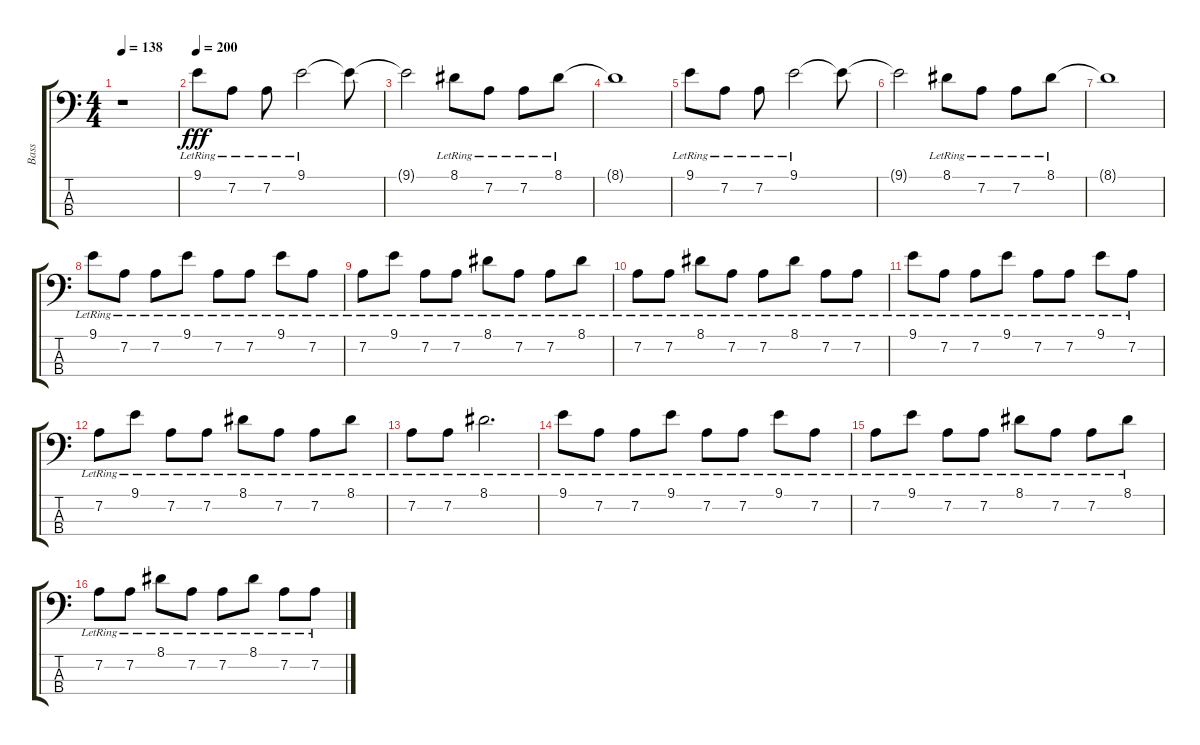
\track ("Bass" "Bass") {instrument electricbasspick}
\staff {score tabs}
\tuning (G2 D2 A1 E1) {hide}
\ts (4 4)
\tempo 138
\clef f4
\ks c
r.1{dy fff volume 16 instrument electricbasspick} |
\tempo 200
9.1{lr}.8 7.2{lr}.8 7.2{lr}.8 9.1{lr}.2 9.1{t}.8 |
9.1{t}.2 8.1{lr}.8 7.2{lr}.8 7.2{lr}.8 8.1{lr}.8 |
8.1{t}.1 |
9.1{lr}.8 7.2{lr}.8 7.2{lr}.8 9.1{lr}.2 9.1{t}.8 |
9.1{t}.2 8.1{lr}.8 7.2{lr}.8 7.2{lr}.8 8.1{lr}.8 |
8.1{t}.1 |
9.1{lr}.8 7.2{lr}.8 7.2{lr}.8 9.1{lr}.8 7.2{lr}.8 7.2{lr}.8 9.1{lr}.8 7.2{lr}.8 |
7.2{lr}.8 9.1{lr}.8 7.2{lr}.8 7.2{lr}.8 8.1{lr}.8 7.2{lr}.8 7.2{lr}.8 8.1{lr}.8 |
7.2{lr}.8 7.2{lr}.8 8.1{lr}.8 7.2{lr}.8 7.2{lr}.8 8.1{lr}.8 7.2{lr}.8 7.2{lr}.8 |
9.1{lr}.8 7.2{lr}.8 7.2{lr}.8 9.1{lr}.8 7.2{lr}.8 7.2{lr}.8 9.1{lr}.8 7.2{lr}.8 |
7.2{lr}.8 9.1{lr}.8 7.2{lr}.8 7.2{lr}.8 8.1{lr}.8 7.2{lr}.8 7.2{lr}.8 8.1{lr}.8 |
7.2{lr}.8 7.2{lr}.8 8.1{lr}.2{d} |
9.1{lr}.8 7.2{lr}.8 7.2{lr}.8 9.1{lr}.8 7.2{lr}.8 7.2{lr}.8 9.1{lr}.8 7.2{lr}.8 |
7.2{lr}.8 9.1{lr}.8 7.2{lr}.8 7.2{lr}.8 8.1{lr}.8 7.2{lr}.8 7.2{lr}.8 8.1{lr}.8 |
7.2{lr}.8 7.2{lr}.8 8.1{lr}.8 7.2{lr}.8 7.2{lr}.8 8.1{lr}.8 7.2{lr}.8 7.2{lr}.8
